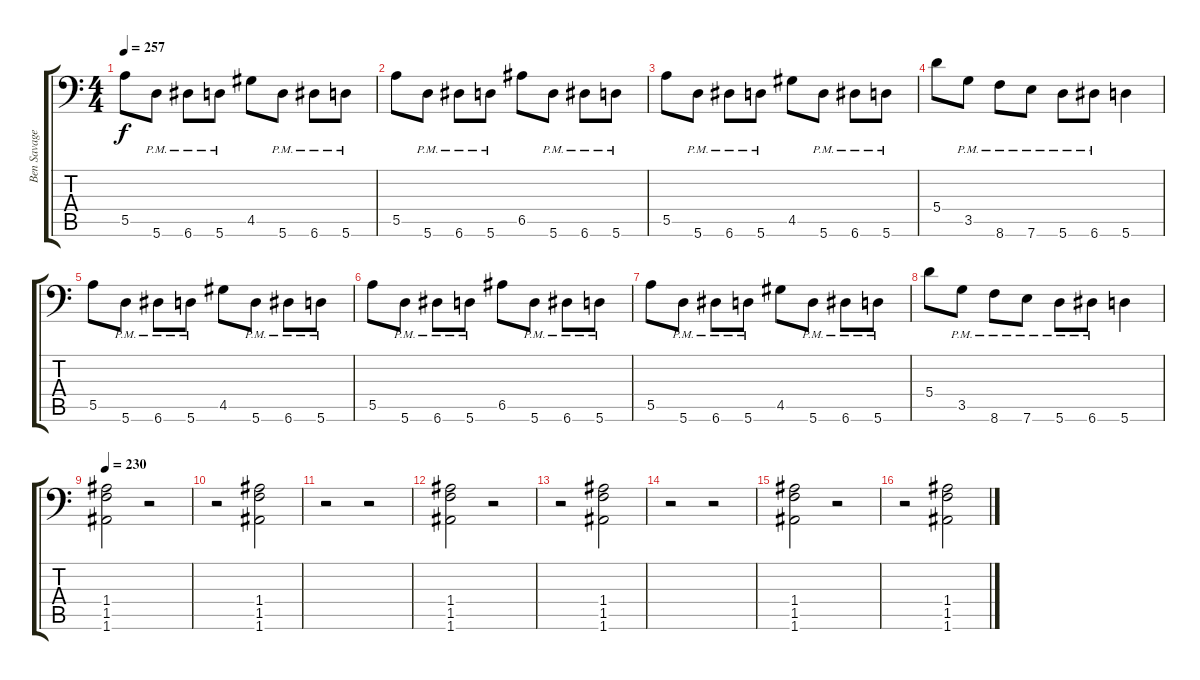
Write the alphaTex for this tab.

\track ("Ben Savage" "Ben Savage") {instrument distortionguitar}
\staff {score tabs}
\tuning (B3 Gb3 D3 A2 E2 A1) {hide}
\ts (4 4)
\tempo 257
\clef f4
\ks c
5.5.8{dy f} 5.6{pm}.8 6.6{pm}.8 5.6{pm}.8 4.5.8 5.6{pm}.8 6.6{pm}.8 5.6{pm}.8 |
5.5.8 5.6{pm}.8 6.6{pm}.8 5.6{pm}.8 6.5.8 5.6{pm}.8 6.6{pm}.8 5.6{pm}.8 |
5.5.8 5.6{pm}.8 6.6{pm}.8 5.6{pm}.8 4.5.8 5.6{pm}.8 6.6{pm}.8 5.6{pm}.8 |
5.4.8 3.5{pm}.8 8.6{pm}.8 7.6{pm}.8 5.6{pm}.8 6.6{pm}.8 5.6.4 |
5.5.8 5.6{pm}.8 6.6{pm}.8 5.6{pm}.8 4.5.8 5.6{pm}.8 6.6{pm}.8 5.6{pm}.8 |
5.5.8 5.6{pm}.8 6.6{pm}.8 5.6{pm}.8 6.5.8 5.6{pm}.8 6.6{pm}.8 5.6{pm}.8 |
5.5.8 5.6{pm}.8 6.6{pm}.8 5.6{pm}.8 4.5.8 5.6{pm}.8 6.6{pm}.8 5.6{pm}.8 |
5.4.8 3.5{pm}.8 8.6{pm}.8 7.6{pm}.8 5.6{pm}.8 6.6{pm}.8 5.6.4 |
\tempo 230
(1.4 1.5 1.6).2 r.2 |
r.2 (1.4 1.5 1.6).2 |
r.2 r.2 |
(1.4 1.5 1.6).2 r.2 |
r.2 (1.4 1.5 1.6).2 |
r.2 r.2 |
(1.4 1.5 1.6).2 r.2 |
r.2 (1.4 1.5 1.6).2
